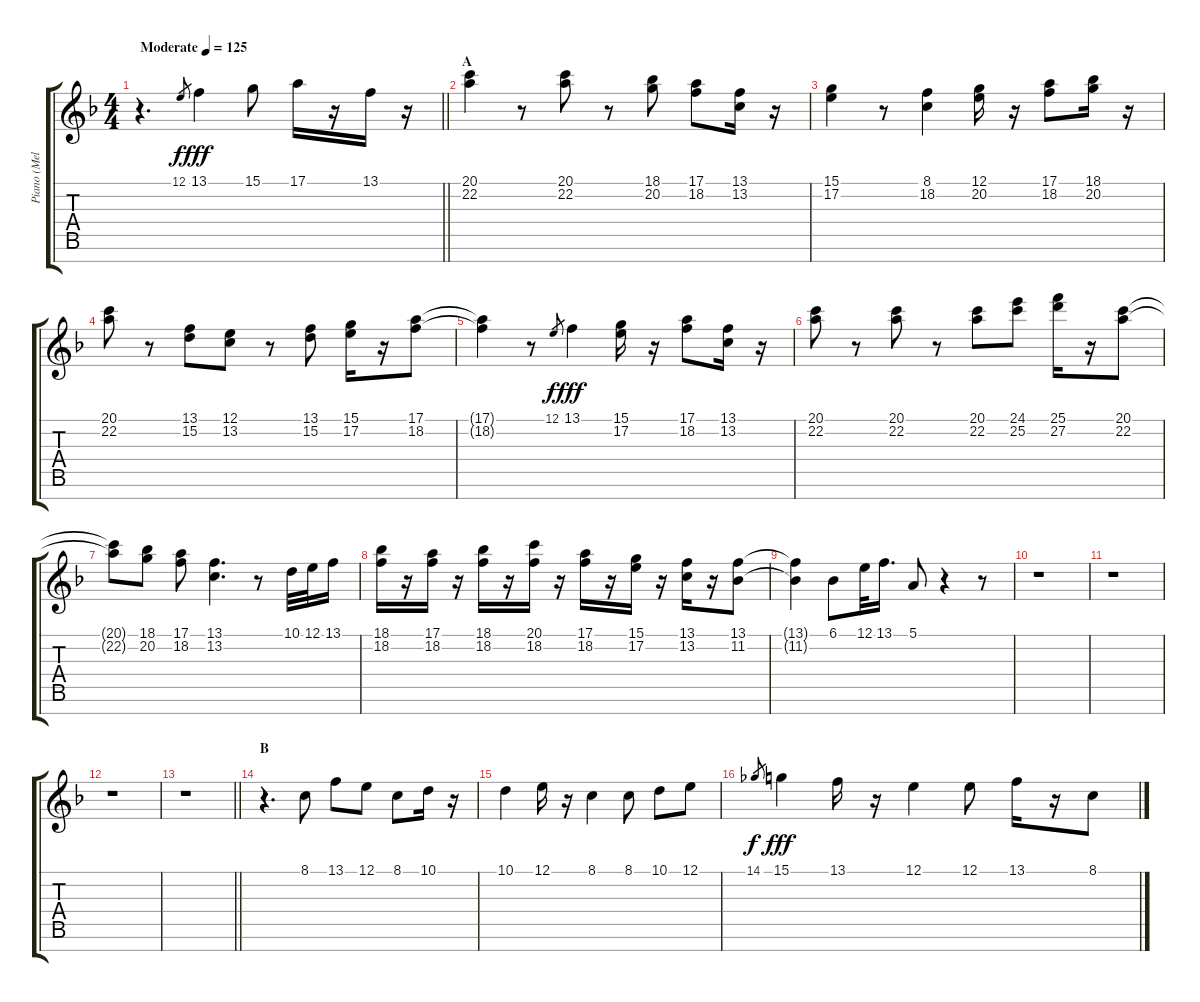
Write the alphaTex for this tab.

\track ("Piano (Melody)" "Piano (Mel") {instrument acousticgrandpiano}
\staff {score tabs}
\tuning (E4 B3 G3 D3 A2 E2 B1) {hide}
\ts (4 4)
\tempo (125 "Moderate")
\clef g2
\barLineRight lightlight
\ks f
r.4{d dy f instrument acousticgrandpiano} 12.1.8{gr} 13.1.4{dy fff volume 16} 15.1.8 17.1.16 r.16 13.1.16 r.16 |
\section ("" "A")
(20.1 22.2).4 r.8 (20.1 22.2).8 r.8 (18.1 20.2).8 (17.1 18.2).8 (13.1 13.2).16 r.16 |
(15.1 17.2).4 r.8 (8.1 18.2).4 (12.1 20.2).16 r.16 (17.1 18.2).8 (18.1 20.2).16 r.16 |
(20.1 22.2).8 r.8 (13.1 15.2).8 (12.1 13.2).8 r.8 (13.1 15.2).8 (15.1 17.2).16 r.16 (17.1 18.2).8 |
(17.1{t} 18.2{t}).4 r.8 12.1.8{gr dy f} 13.1.4{dy fff} (15.1 17.2).16 r.16 (17.1 18.2).8 (13.1 13.2).16 r.16 |
(20.1 22.2).8 r.8 (20.1 22.2).8 r.8 (20.1 22.2).8 (24.1 25.2).8 (25.1 27.2).16 r.16 (20.1 22.2).8 |
(20.1{t} 22.2{t}).8 (18.1 20.2).8 (17.1 18.2).8 (13.1 13.2).4{d} r.8 10.1.32 12.1.32 13.1.16 |
(18.1 18.2).16 r.16 (17.1 18.2).16 r.16 (18.1 18.2).16 r.16 (20.1 18.2).16 r.16 (17.1 18.2).16 r.16 (15.1 17.2).16 r.16 (13.1 13.2).16 r.16 (13.1 11.2).8 |
(13.1{t} 11.2{t}).4 6.1.8 12.1.32 13.1.16{d} 5.1.8 r.4 r.8 |
r.1 |
r.1 |
r.1 |
\barLineRight lightlight
r.1 |
\section ("" "B")
r.4{d} 8.1.8 13.1.8 12.1.8 8.1.8 10.1.16 r.16 |
10.1.4 12.1.16 r.16 8.1.4 8.1.8 10.1.8 12.1.8 |
14.1.8{gr dy f} 15.1.4{dy fff} 13.1.16 r.16 12.1.4 12.1.8 13.1.16 r.16 8.1.8
